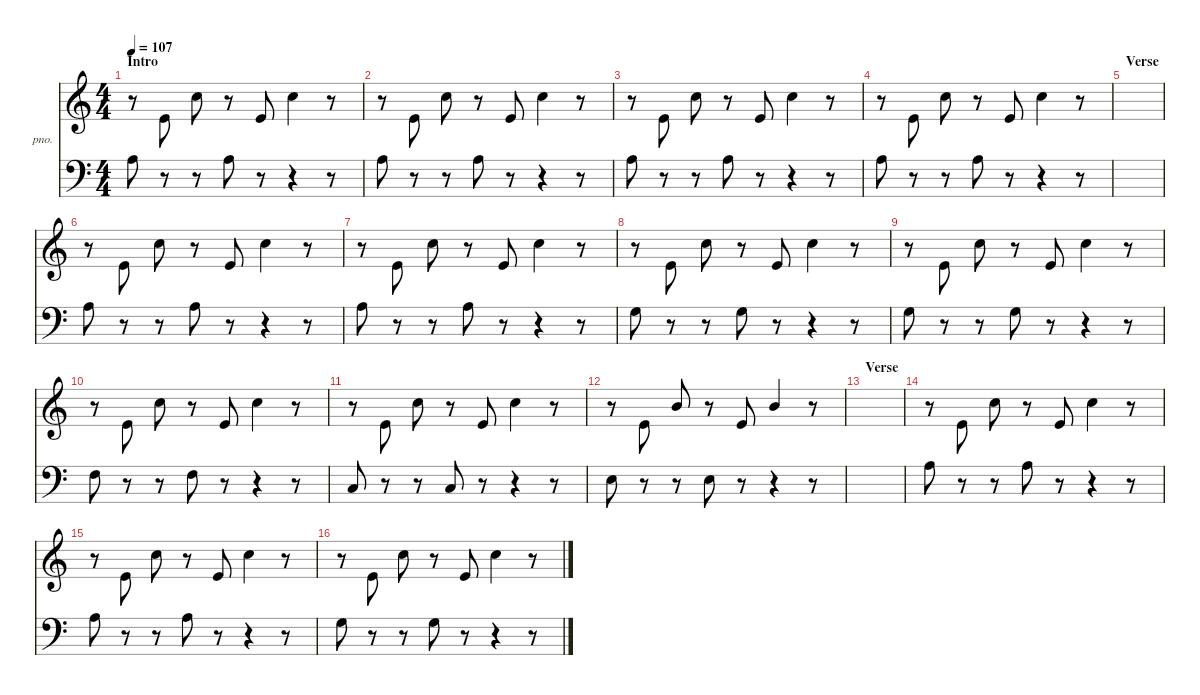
\defaultSystemsLayout 4
\hideDynamics
\bracketExtendMode nobrackets
\firstSystemTrackNameOrientation horizontal
\otherSystemsTrackNameOrientation horizontal
\track ("Acoustic Piano" "pno.") {instrument acousticgrandpiano}
\staff {score}
\tuning (E4 B3 G3 D3 A2 E2)
\ts (4 4)
\section ("" "Intro")
\tempo 107
\clef g2
\ks aminor
r.8{dy f instrument acousticgrandpiano beam Down} 5.2.8{beam Up} 8.1.8{beam Down} r.8{beam Down} 5.2.8{beam Up} 8.1.4{beam Down} r.8{beam Down} |
r.8{beam Down} 5.2.8{beam Up} 8.1.8{beam Down} r.8{beam Down} 5.2.8{beam Up} 8.1.4{beam Down} r.8{beam Down} |
r.8{beam Down} 5.2.8{beam Up} 8.1.8{beam Down} r.8{beam Down} 5.2.8{beam Up} 8.1.4{beam Down} r.8{beam Down} |
r.8{beam Down} 5.2.8{beam Up} 8.1.8{beam Down} r.8{beam Down} 5.2.8{beam Up} 8.1.4{beam Down} r.8{beam Down} |
\section ("" "Verse")
|
r.8{beam Down} 5.2.8{beam Up} 8.1.8{beam Down} r.8{beam Down} 5.2.8{beam Up} 8.1.4{beam Down} r.8{beam Down} |
r.8{beam Down} 5.2.8{beam Up} 8.1.8{beam Down} r.8{beam Down} 5.2.8{beam Up} 8.1.4{beam Down} r.8{beam Down} |
r.8{beam Down} 5.2.8{beam Up} 8.1.8{beam Down} r.8{beam Down} 5.2.8{beam Up} 8.1.4{beam Down} r.8{beam Down} |
r.8{beam Down} 5.2.8{beam Up} 8.1.8{beam Down} r.8{beam Down} 5.2.8{beam Up} 8.1.4{beam Down} r.8{beam Down} |
r.8{beam Down} 5.2.8{beam Up} 8.1.8{beam Down} r.8{beam Down} 5.2.8{beam Up} 8.1.4{beam Down} r.8{beam Down} |
r.8{beam Down} 5.2.8{beam Up} 8.1.8{beam Down} r.8{beam Down} 5.2.8{beam Up} 8.1.4{beam Down} r.8{beam Down} |
r.8{beam Down} 5.2.8{beam Up} 7.1.8{beam Up} r.8{beam Up} 5.2.8{beam Up} 7.1.4{beam Up} r.8{beam Up} |
\section ("" "Verse")
|
r.8{beam Down} 5.2.8{beam Up} 8.1.8{beam Down} r.8{beam Down} 5.2.8{beam Up} 8.1.4{beam Down} r.8{beam Down} |
r.8{beam Down} 5.2.8{beam Up} 8.1.8{beam Down} r.8{beam Down} 5.2.8{beam Up} 8.1.4{beam Down} r.8{beam Down} |
r.8{beam Down} 5.2.8{beam Up} 8.1.8{beam Down} r.8{beam Down} 5.2.8{beam Up} 8.1.4{beam Down} r.8{beam Down}
\staff {score}
\tuning (G2 D2 A1 E1 B0)
\clef f4
\ottava regular
\simile none
\ks aminor
14.1.8{dy f beam Down} r.8{beam Down} r.8{beam Down} 19.2.8{beam Down} r.8{beam Down} r.4{beam Down} r.8{beam Down} |
14.1.8{beam Down} r.8{beam Down} r.8{beam Down} 19.2.8{beam Down} r.8{beam Down} r.4{beam Down} r.8{beam Down} |
14.1.8{beam Down} r.8{beam Down} r.8{beam Down} 19.2.8{beam Down} r.8{beam Down} r.4{beam Down} r.8{beam Down} |
14.1.8{beam Down} r.8{beam Down} r.8{beam Down} 19.2.8{beam Down} r.8{beam Down} r.4{beam Down} r.8{beam Down} |
|
14.1.8{beam Down} r.8{beam Down} r.8{beam Down} 19.2.8{beam Down} r.8{beam Down} r.4{beam Down} r.8{beam Down} |
14.1.8{beam Down} r.8{beam Down} r.8{beam Down} 19.2.8{beam Down} r.8{beam Down} r.4{beam Down} r.8{beam Down} |
12.1.8{beam Down} r.8{beam Down} r.8{beam Down} 12.1.8{beam Down} r.8{beam Down} r.4{beam Down} r.8{beam Down} |
12.1.8{beam Down} r.8{beam Down} r.8{beam Down} 12.1.8{beam Down} r.8{beam Down} r.4{beam Down} r.8{beam Down} |
10.1.8{beam Down} r.8{beam Down} r.8{beam Down} 10.1.8{beam Down} r.8{beam Down} r.4{beam Down} r.8{beam Down} |
5.1.8{beam Up} r.8{beam Up} r.8{beam Up} 5.1.8{beam Up} r.8{beam Up} r.4{beam Up} r.8{beam Up} |
9.1.8{beam Down} r.8{beam Down} r.8{beam Down} 9.1.8{beam Down} r.8{beam Down} r.4{beam Down} r.8{beam Down} |
|
14.1.8{beam Down} r.8{beam Down} r.8{beam Down} 19.2.8{beam Down} r.8{beam Down} r.4{beam Down} r.8{beam Down} |
14.1.8{beam Down} r.8{beam Down} r.8{beam Down} 19.2.8{beam Down} r.8{beam Down} r.4{beam Down} r.8{beam Down} |
12.1.8{beam Down} r.8{beam Down} r.8{beam Down} 12.1.8{beam Down} r.8{beam Down} r.4{beam Down} r.8{beam Down}
